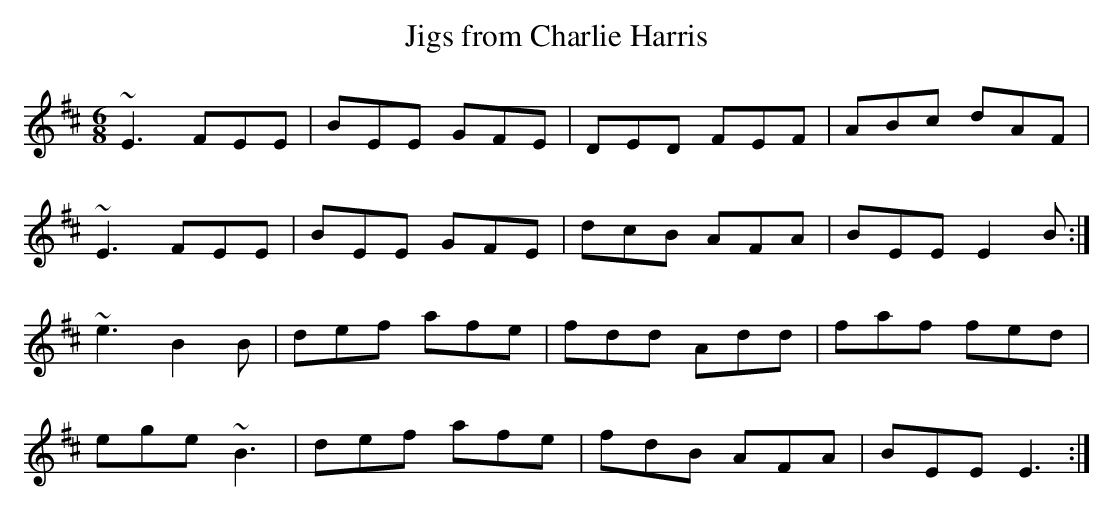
X:1
T:Jigs from Charlie Harris
M:6/8
L:1/8
K:EDor
~E3 FEE|BEE GFE|DED FEF|ABc dAF|
~E3 FEE|BEE GFE|dcB AFA|BEE E2B:|
~e3 B2B|def afe|fdd Add|faf fed|
ege ~B3|def afe|fdB AFA|BEE E3:|
